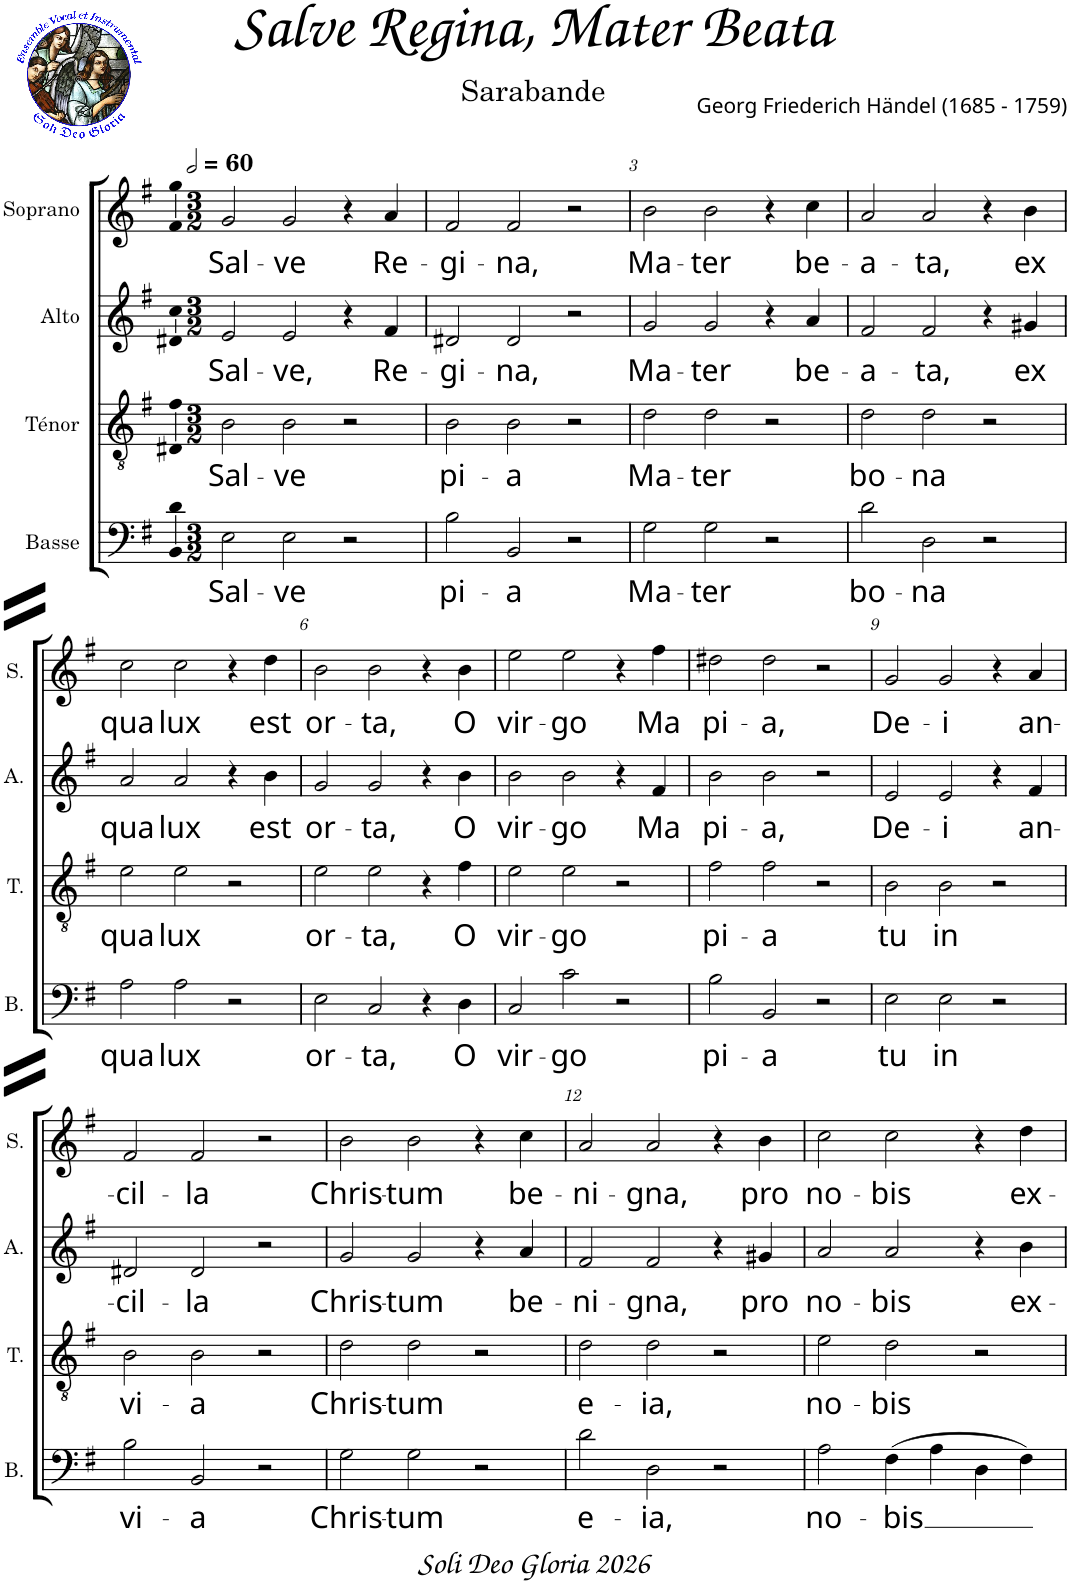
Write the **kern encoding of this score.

**kern	**text	**kern	**text	**kern	**text	**kern	**text
*part4	*part4	*part3	*part3	*part2	*part2	*part1	*part1
*staff4	*staff4	*staff3	*staff3	*staff2	*staff2	*staff1	*staff1
*I"Basse	*	*I"Ténor	*	*I"Alto	*	*I"Soprano	*
*I'B.	*	*I'T.	*	*I'A.	*	*I'S.	*
*clefF4	*	*clefGv2	*	*clefG2	*	*clefG2	*
*k[f#]	*	*k[f#]	*	*k[f#]	*	*k[f#]	*
*M3/2	*	*M3/2	*	*M3/2	*	*M3/2	*
*MM120	*	*MM120	*	*MM120	*	*MM120	*
=1	=1	=1	=1	=1	=1	=1	=1
!	!LO:LY:b	!	!LO:LY:b	!	!LO:LY:b	!	!LO:LY:b
2E\	Sal-	2B\	Sal-	2e/	Sal-	2g/	Sal-
!	!LO:LY:b	!	!LO:LY:b	!	!LO:LY:b	!	!LO:LY:b
2E\	-ve	2B\	-ve	2e/	-ve,	2g/	-ve
2r	.	2r	.	4r	.	4r	.
!	!	!	!	!	!LO:LY:b	!	!LO:LY:b
.	.	.	.	4f#/	Re-	4a/	Re-
=2	=2	=2	=2	=2	=2	=2	=2
!	!LO:LY:b	!	!LO:LY:b	!	!LO:LY:b	!	!LO:LY:b
2B\	pi-	2B\	pi-	2d#X/	-gi-	2f#/	-gi-
!	!LO:LY:b	!	!LO:LY:b	!	!LO:LY:b	!	!LO:LY:b
2BB/	-a	2B\	-a	2d#/	-na,	2f#/	-na,
2r	.	2r	.	2r	.	2r	.
=3	=3	=3	=3	=3	=3	=3	=3
!	!LO:LY:b	!	!LO:LY:b	!	!LO:LY:b	!	!LO:LY:b
2G\	Ma-	2d\	Ma-	2g/	Ma-	2b\	Ma-
!	!LO:LY:b	!	!LO:LY:b	!	!LO:LY:b	!	!LO:LY:b
2G\	-ter	2d\	-ter	2g/	-ter	2b\	-ter
2r	.	2r	.	4r	.	4r	.
!	!	!	!	!	!LO:LY:b	!	!LO:LY:b
.	.	.	.	4a/	be-	4cc\	be-
=4	=4	=4	=4	=4	=4	=4	=4
!	!LO:LY:b	!	!LO:LY:b	!	!LO:LY:b	!	!LO:LY:b
2d\	bo-	2d\	bo-	2f#/	-a-	2a/	-a-
!	!LO:LY:b	!	!LO:LY:b	!	!LO:LY:b	!	!LO:LY:b
2D\	-na	2d\	-na	2f#/	-ta,	2a/	-ta,
2r	.	2r	.	4r	.	4r	.
!	!	!	!	!	!LO:LY:b	!	!LO:LY:b
.	.	.	.	4g#X/	ex	4b\	ex
!!LO:LB:g=z
=5	=5	=5	=5	=5	=5	=5	=5
!	!LO:LY:b	!	!LO:LY:b	!	!LO:LY:b	!	!LO:LY:b
2A\	qua	2e\	qua	2a/	qua	2cc\	qua
!	!LO:LY:b	!	!LO:LY:b	!	!LO:LY:b	!	!LO:LY:b
2A\	lux	2e\	lux	2a/	lux	2cc\	lux
2r	.	2r	.	4r	.	4r	.
!	!	!	!	!	!LO:LY:b	!	!LO:LY:b
.	.	.	.	4b\	est	4dd\	est
=6	=6	=6	=6	=6	=6	=6	=6
!	!LO:LY:b	!	!LO:LY:b	!	!LO:LY:b	!	!LO:LY:b
2E\	or-	2e\	or-	2g/	or-	2b\	or-
!	!LO:LY:b	!	!LO:LY:b	!	!LO:LY:b	!	!LO:LY:b
2C/	-ta,	2e\	-ta,	2g/	-ta,	2b\	-ta,
4r	.	4r	.	4r	.	4r	.
!	!LO:LY:b	!	!LO:LY:b	!	!LO:LY:b	!	!LO:LY:b
4D\	O	4f#\	O	4b\	O	4b\	O
=7	=7	=7	=7	=7	=7	=7	=7
!	!LO:LY:b	!	!LO:LY:b	!	!LO:LY:b	!	!LO:LY:b
2C/	vir-	2e\	vir-	2b\	vir-	2ee\	vir-
!	!LO:LY:b	!	!LO:LY:b	!	!LO:LY:b	!	!LO:LY:b
2c\	-go	2e\	-go	2b\	-go	2ee\	-go
2r	.	2r	.	4r	.	4r	.
!	!	!	!	!	!LO:LY:b	!	!LO:LY:b
.	.	.	.	4f#/	Ma	4ff#\	Ma
=8	=8	=8	=8	=8	=8	=8	=8
!	!LO:LY:b	!	!LO:LY:b	!	!LO:LY:b	!	!LO:LY:b
2B\	pi-	2f#\	pi-	2b\	pi-	2dd#X\	pi-
!	!LO:LY:b	!	!LO:LY:b	!	!LO:LY:b	!	!LO:LY:b
2BB/	-a	2f#\	-a	2b\	-a,	2dd#\	-a,
2r	.	2r	.	2r	.	2r	.
=9	=9	=9	=9	=9	=9	=9	=9
!	!LO:LY:b	!	!LO:LY:b	!	!LO:LY:b	!	!LO:LY:b
2E\	tu	2B\	tu	2e/	De-	2g/	De-
!	!LO:LY:b	!	!LO:LY:b	!	!LO:LY:b	!	!LO:LY:b
2E\	in	2B\	in	2e/	-i	2g/	-i
2r	.	2r	.	4r	.	4r	.
!	!	!	!	!	!LO:LY:b	!	!LO:LY:b
.	.	.	.	4f#/	an-	4a/	an-
!!LO:LB:g=z
=10	=10	=10	=10	=10	=10	=10	=10
!	!LO:LY:b	!	!LO:LY:b	!	!LO:LY:b	!	!LO:LY:b
2B\	vi-	2B\	vi-	2d#X/	-cil-	2f#/	-cil-
!	!LO:LY:b	!	!LO:LY:b	!	!LO:LY:b	!	!LO:LY:b
2BB/	-a	2B\	-a	2d#/	-la	2f#/	-la
2r	.	2r	.	2r	.	2r	.
=11	=11	=11	=11	=11	=11	=11	=11
!	!LO:LY:b	!	!LO:LY:b	!	!LO:LY:b	!	!LO:LY:b
2G\	Chris-	2d\	Chris-	2g/	Chris-	2b\	Chris-
!	!LO:LY:b	!	!LO:LY:b	!	!LO:LY:b	!	!LO:LY:b
2G\	-tum	2d\	-tum	2g/	-tum	2b\	-tum
2r	.	2r	.	4r	.	4r	.
!	!	!	!	!	!LO:LY:b	!	!LO:LY:b
.	.	.	.	4a/	be-	4cc\	be-
=12	=12	=12	=12	=12	=12	=12	=12
!	!LO:LY:b	!	!LO:LY:b	!	!LO:LY:b	!	!LO:LY:b
2d\	e-	2d\	e-	2f#/	-ni-	2a/	-ni-
!	!LO:LY:b	!	!LO:LY:b	!	!LO:LY:b	!	!LO:LY:b
2D\	-ia,	2d\	-ia,	2f#/	-gna,	2a/	-gna,
2r	.	2r	.	4r	.	4r	.
!	!	!	!	!	!LO:LY:b	!	!LO:LY:b
.	.	.	.	4g#X/	pro	4b\	pro
=13	=13	=13	=13	=13	=13	=13	=13
!	!LO:LY:b	!	!LO:LY:b	!	!LO:LY:b	!	!LO:LY:b
2A\	no-	2e\	no-	2a/	no-	2cc\	no-
!	!LO:LY:b	!	!LO:LY:b	!	!LO:LY:b	!	!LO:LY:b
(4F#\	-bis	2d\	-bis	2a/	-bis	2cc\	-bis
4A\	.	.	.	.	.	.	.
4D\	.	2r	.	4r	.	4r	.
!	!	!	!	!	!LO:LY:b	!	!LO:LY:b
4F#\)	.	.	.	4b\	ex-	4dd\	ex-
=	=	=	=	=	=	=	=
*-	*-	*-	*-	*-	*-	*-	*-
